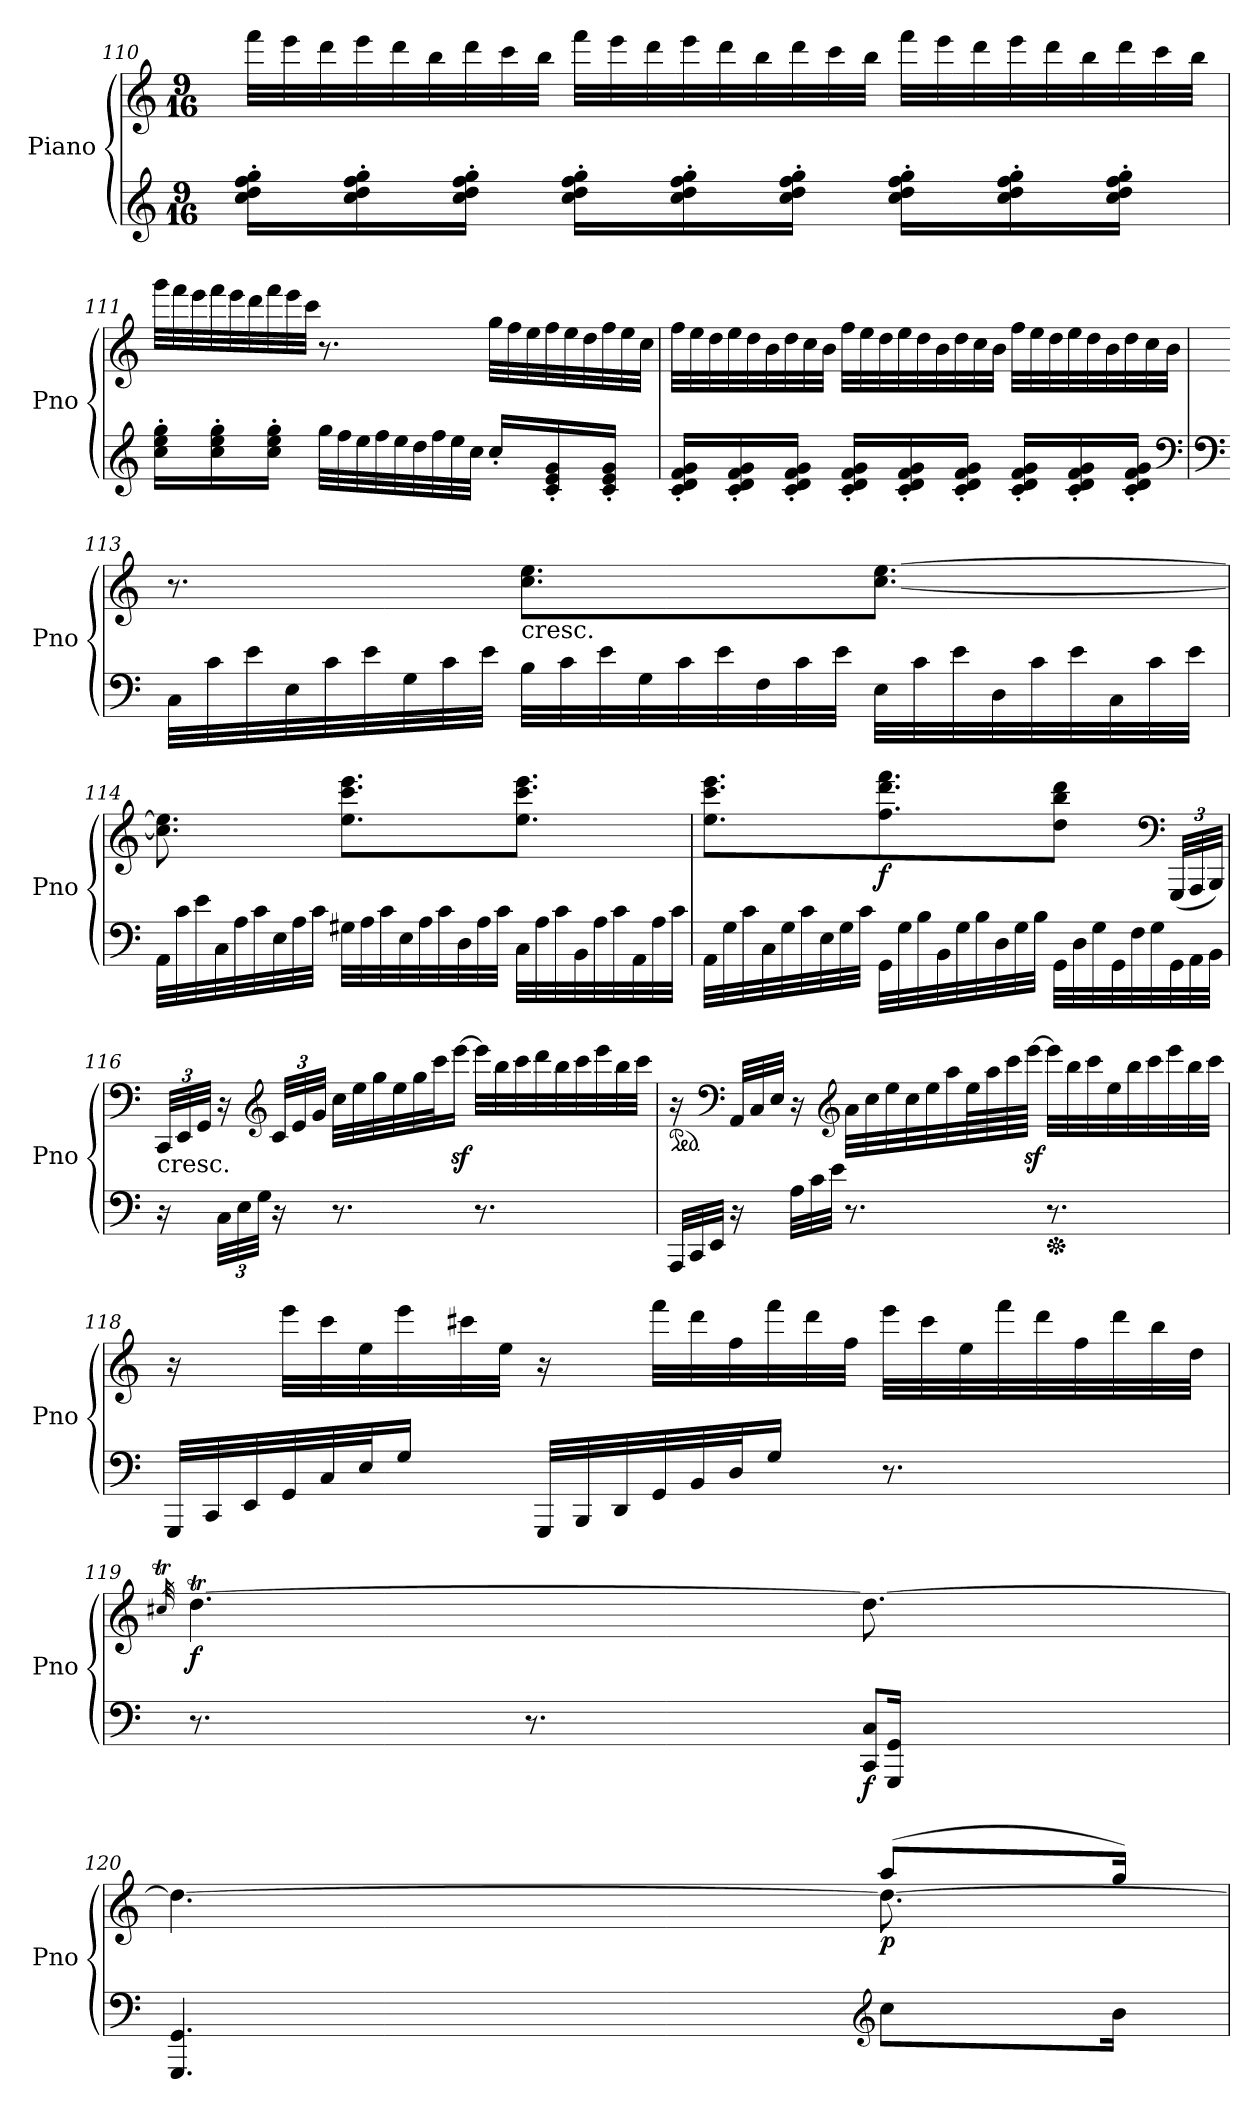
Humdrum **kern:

**kern	**kern	**dynam
*part1	*part1	*part1
*staff2	*staff1	*staff1/2
*I"Piano	*	*
*I'Pno	*	*
*clefG2	*clefG2	*
*k[]	*k[]	*
*C:	*C:	*
*M9/16	*M9/16	*
*	*Xtuplet	*
=110	=110	=110
16cc\' 16dd\' 16ff\' 16gg\'LL	48fff\LLL	.
.	48eee\	.
.	48ddd\	.
16cc\' 16dd\' 16ff\' 16gg\'	48eee\	.
.	48ddd\	.
.	48bb\	.
16cc\' 16dd\' 16ff\' 16gg\'JJ	48ddd\	.
.	48ccc\	.
.	48bb\JJJ	.
16cc\' 16dd\' 16ff\' 16gg\'LL	48fff\LLL	.
.	48eee\	.
.	48ddd\	.
16cc\' 16dd\' 16ff\' 16gg\'	48eee\	.
.	48ddd\	.
.	48bb\	.
16cc\' 16dd\' 16ff\' 16gg\'JJ	48ddd\	.
.	48ccc\	.
.	48bb\JJJ	.
16cc\' 16dd\' 16ff\' 16gg\'LL	48fff\LLL	.
.	48eee\	.
.	48ddd\	.
16cc\' 16dd\' 16ff\' 16gg\'	48eee\	.
.	48ddd\	.
.	48bb\	.
16cc\' 16dd\' 16ff\' 16gg\'JJ	48ddd\	.
.	48ccc\	.
.	48bb\JJJ	.
!!LO:LB:g=z
=111	=111	=111
16cc\' 16ee\' 16gg\'LL	48ggg\LLL	.
.	48fff\	.
.	48eee\	.
16cc\' 16ee\' 16gg\'	48fff\	.
.	48eee\	.
.	48ddd\	.
16cc\' 16ee\' 16gg\'JJ	48fff\	.
.	48eee\	.
.	48ccc\JJJ	.
*Xtuplet	*	*
48gg\LLL	8.r	.
48ff\	.	.
48ee\	.	.
48ff\	.	.
48ee\	.	.
48dd\	.	.
48ff\	.	.
48ee\	.	.
48cc\JJJ	.	.
16cc'/LL	48gg\LLL	.
.	48ff\	.
.	48ee\	.
16c/' 16e/' 16g/'	48ff\	.
.	48ee\	.
.	48dd\	.
16c/' 16e/' 16g/'JJ	48ff\	.
.	48ee\	.
.	48cc\JJJ	.
=112	=112	=112
16c/' 16d/' 16f/' 16g/'LL	48ff\LLL	.
.	48ee\	.
.	48dd\	.
16c/' 16d/' 16f/' 16g/'	48ee\	.
.	48dd\	.
.	48b\	.
16c/' 16d/' 16f/' 16g/'JJ	48dd\	.
.	48cc\	.
.	48b\JJJ	.
16c/' 16d/' 16f/' 16g/'LL	48ff\LLL	.
.	48ee\	.
.	48dd\	.
16c/' 16d/' 16f/' 16g/'	48ee\	.
.	48dd\	.
.	48b\	.
16c/' 16d/' 16f/' 16g/'JJ	48dd\	.
.	48cc\	.
.	48b\JJJ	.
16c/' 16d/' 16f/' 16g/'LL	48ff\LLL	.
.	48ee\	.
.	48dd\	.
16c/' 16d/' 16f/' 16g/'	48ee\	.
.	48dd\	.
.	48b\	.
16c/' 16d/' 16f/' 16g/'JJ	48dd\	.
.	48cc\	.
.	48b\JJJ	.
*clefF4	*	*
!!LO:LB:g=z
=113	=113	=113
*clefF4	*	*
48C\LLL	8.r	.
48c\	.	.
48e\	.	.
48E\	.	.
48c\	.	.
48e\	.	.
48G\	.	.
48c\	.	.
48e\JJJ	.	.
!	!LO:TX:b:t=cresc.	!
48B\LLL	8.cc\ 8.ee\L	.
48c\	.	.
48e\	.	.
48G\	.	.
48c\	.	.
48e\	.	.
48F\	.	.
48c\	.	.
48e\JJJ	.	.
48E\LLL	[8.cc\ [8.ee\J	.
48c\	.	.
48e\	.	.
48D\	.	.
48c\	.	.
48e\	.	.
48C\	.	.
48c\	.	.
48e\JJJ	.	.
=114	=114	=114
48AA\LLL	8.cc\] 8.ee\]	.
48c\	.	.
48e\	.	.
48C\	.	.
48A\	.	.
48c\	.	.
48E\	.	.
48A\	.	.
48c\JJJ	.	.
48G#X\LLL	8.ee\ 8.ccc\ 8.eee\L	.
48A\	.	.
48c\	.	.
48E\	.	.
48A\	.	.
48c\	.	.
48D\	.	.
48A\	.	.
48c\JJJ	.	.
48C\LLL	8.ee\ 8.ccc\ 8.eee\J	.
48A\	.	.
48c\	.	.
48BB\	.	.
48A\	.	.
48c\	.	.
48AA\	.	.
48A\	.	.
48c\JJJ	.	.
!!LO:LB:g=z
=115	=115	=115
48AA\LLL	8.ee\ 8.ccc\ 8.eee\L	.
48G\	.	.
48c\	.	.
48C\	.	.
48G\	.	.
48c\	.	.
48E\	.	.
48G\	.	.
48c\JJJ	.	.
!	!	!LO:DY:b
48GG\LLL	8.ff\ 8.ddd\ 8.fff\	f
48G\	.	.
48B\	.	.
48BB\	.	.
48G\	.	.
48B\	.	.
48D\	.	.
48G\	.	.
48B\JJJ	.	.
48GG\LLL	8dd\ 8bb\ 8ddd\J	.
48D\	.	.
48G\	.	.
48GG\	.	.
48F\	.	.
48G\	.	.
*	*clefF4	*
*	*tuplet	*
*	*Xbrackettup	*
48GG\	(48GGG/LLL	.
48AA\	48AAA/	.
48BB\JJJ	48BBB/JJJ)	.
=116	=116	=116
!	!LO:TX:b:t=cresc.	!
16r	48CC/LLL	.
.	48EE/	.
.	48GG/JJJ	.
*tuplet	*	*
*Xbrackettup	*	*
48C\LLL	16r	.
48E\	.	.
48G\JJJ	.	.
*	*clefG2	*
16r	48c/LLL	.
.	48e/	.
.	48g/JJJ	.
*	*Xtuplet	*
8.r	48cc\LLL	.
.	48ee\	.
.	48gg\	.
.	48ee\	.
.	48gg\	.
.	48ccc\J	.
.	[16eeez<\JJ	.
8.r	48eee\LLL]	.
.	48bb\	.
.	48ccc\	.
.	48ddd\	.
.	48bb\	.
.	48ccc\	.
.	48eee\	.
.	48bb\	.
.	48ccc\JJJ	.
!!LO:LB:g=z
=117	=117	=117
*Xtuplet	*	*
*	*ped	*
48AAA/LLL	16r	.
48CC/	.	.
48EE/JJJ	.	.
*	*clefF4	*
16r	48AA/LLL	.
.	48C/	.
.	48E/JJJ	.
48A\LLL	16r	.
48c\	.	.
48e\JJJ	.	.
*	*clefG2	*
8.r	48a\LLL	.
.	48cc\	.
.	48ee\	.
.	48cc\	.
.	48ee\	.
.	48aa\	.
.	64ee\L	.
.	64aa\	.
.	64ccc\	.
.	[64eeez<\JJJJ	.
*Xped	*	*
8.r	48eee\LLL]	.
.	48bb\	.
.	48ccc\	.
.	48ee\	.
.	48bb\	.
.	48ccc\	.
.	48eee\	.
.	48bb\	.
.	48ccc\JJJ	.
=118	=118	=118
48GGG/LLL	16r	.
48CC/	.	.
48EE/	.	.
48GG/	48eee\LLL	.
48C/	48ccc\	.
48E/J	48ee\	.
16G/JJ	48eee\	.
.	48ccc#X\	.
.	48ee\JJJ	.
48GGG/LLL	16r	.
48BBB/	.	.
48DD/	.	.
48GG/	48fff\LLL	.
48BB/	48ddd\	.
48D/J	48ff\	.
16G/JJ	48fff\	.
.	48ddd\	.
.	48ff\JJJ	.
8.r	48eee\LLL	.
.	48ccc#\	.
.	48ee\	.
.	48fff\	.
.	48ddd\	.
.	48ff\	.
.	48ddd\	.
.	48bb\	.
.	48dd\JJJ	.
!!LO:PB:g=z
=119	=119	=119
.	32qcc#Xt/	.
*	*^	*
!	!	!	!LO:DY:b
8.r	[4.ddT\	96cc#yy	f
.	.	96ddyy	.
.	.	96eeyy	.
.	.	96ddyy	.
.	.	96eeyy	.
.	.	96ddyy	.
.	.	96eeyy	.
.	.	96ddyy	.
.	.	96eeyy	.
.	.	96ddyy	.
.	.	96eeyy	.
.	.	96ddyy	.
.	.	96eeyy	.
.	.	96ddyy	.
.	.	96eeyy	.
.	.	96ddyy	.
.	.	96eeyy	.
.	.	96ddyy	.
8.r	.	96eeyy	.
.	.	96ddyy	.
.	.	96eeyy	.
.	.	96ddyy	.
.	.	96eeyy	.
.	.	96ddyy	.
.	.	96eeyy	.
.	.	96ddyy	.
.	.	96eeyy	.
.	.	96ddyy	.
.	.	96eeyy	.
.	.	96ddyy	.
.	.	96eeyy	.
.	.	96ddyy	.
.	.	96eeyy	.
.	.	96ddyy	.
!	!	!LO:N:vis=128.	!
.	.	1920%13eeyy	.
!	!	!LO:N:vis=128.	!
.	.	1920%13ddyy	.
!	!	!LO:N:vis=128.	!
.	.	1920%13eeyy	.
.	.	1920ryy	.
!	!	!	!LO:DY:b=2
8CC/ 8C/L	8.dd\_	96ddyy	f
.	.	96eeyy	.
.	.	96ddyy	.
.	.	96eeyy	.
.	.	96ddyy	.
.	.	96eeyy	.
.	.	96ddyy	.
.	.	96eeyy	.
.	.	96ddyy	.
.	.	96eeyy	.
.	.	96ddyy	.
.	.	96eeyy	.
16GGG/ 16GG/Jk	.	96ddyy	.
.	.	96eeyy	.
.	.	96ddyy	.
.	.	96eeyy	.
.	.	96ddyy	.
.	.	96eeyy	.
=120	=120	=120	=120
*	*	*^	*
4.GGG/ 4.GG/	4.dd\_	96ddyy	4.ryy	.
.	.	96eeyy	.	.
.	.	96ddyy	.	.
.	.	96eeyy	.	.
.	.	96ddyy	.	.
.	.	96eeyy	.	.
.	.	96ddyy	.	.
.	.	96eeyy	.	.
.	.	96ddyy	.	.
.	.	96eeyy	.	.
.	.	96ddyy	.	.
.	.	96eeyy	.	.
.	.	96ddyy	.	.
.	.	96eeyy	.	.
.	.	96ddyy	.	.
.	.	96eeyy	.	.
.	.	96ddyy	.	.
.	.	96eeyy	.	.
.	.	96ddyy	.	.
.	.	96eeyy	.	.
.	.	96ddyy	.	.
.	.	96eeyy	.	.
.	.	96ddyy	.	.
.	.	96eeyy	.	.
.	.	96ddyy	.	.
.	.	96eeyy	.	.
.	.	96ddyy	.	.
.	.	96eeyy	.	.
.	.	96ddyy	.	.
.	.	96eeyy	.	.
.	.	96ddyy	.	.
.	.	96eeyy	.	.
.	.	96ddyy	.	.
.	.	96eeyy	.	.
.	.	96ddyy	.	.
.	.	96eeyy	.	.
*clefG2	*	*	*	*
!	!	!	!	!LO:DY:b
8cc\L	8.dd\_	96ddyy	(8aa/L	p
.	.	96eeyy	.	.
.	.	96ddyy	.	.
.	.	96eeyy	.	.
.	.	96ddyy	.	.
.	.	96eeyy	.	.
.	.	96ddyy	.	.
.	.	96eeyy	.	.
.	.	96ddyy	.	.
.	.	96eeyy	.	.
.	.	96ddyy	.	.
.	.	96eeyy	.	.
16b\Jk	.	96ddyy	16gg/Jk)	.
.	.	96eeyy	.	.
.	.	96ddyy	.	.
.	.	96eeyy	.	.
.	.	96ddyy	.	.
.	.	96eeyy	.	.
*	*v	*v	*v	*
=	=	=
*-	*-	*-
